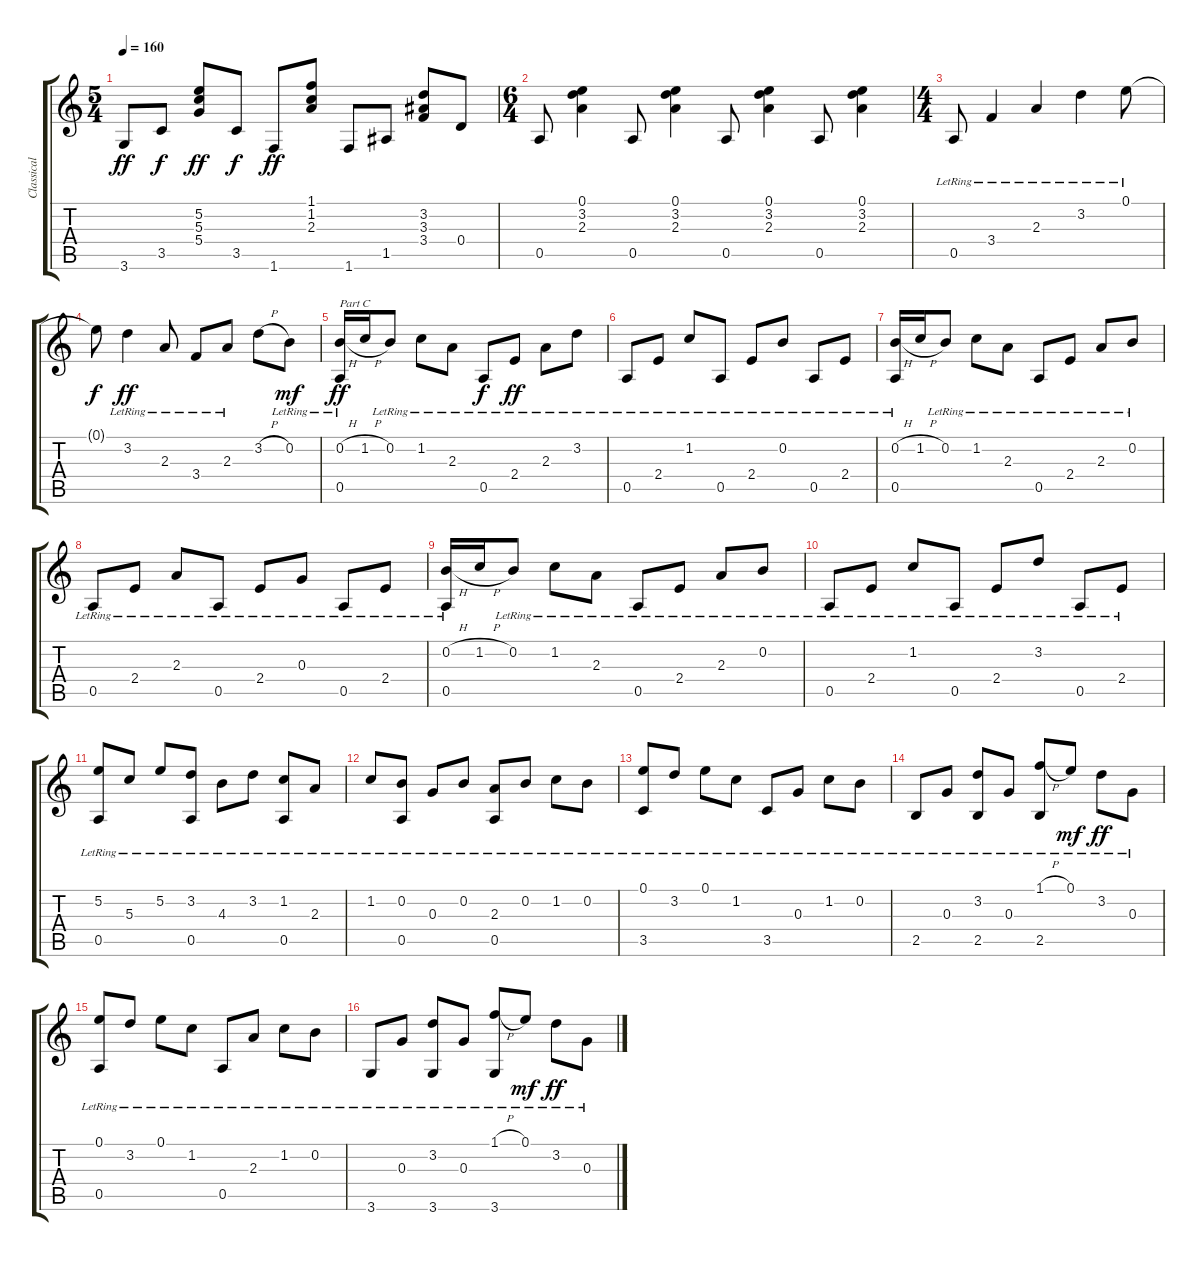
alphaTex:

\track ("Classical Guitar" "Classical ") {instrument acousticguitarnylon}
\staff {score tabs}
\tuning (E4 B3 G3 D3 A2 E2) {hide}
\ts (5 4)
\tempo 160
\clef g2
\ks c
3.6.8{dy ff} 3.5.8{dy f} (5.2 5.3 5.4).8{dy ff} 3.5.8{dy f} 1.6.8{dy ff} (1.1 1.2 2.3).8 1.6.8 1.5.8 (3.2 3.3 3.4).8 0.4.8 |
\ts (6 4)
0.5.8 (0.1 3.2 2.3).4 0.5.8 (0.1 3.2 2.3).4 0.5.8 (0.1 3.2 2.3).4 0.5.8 (0.1 3.2 2.3).4 |
\ts (4 4)
0.5{lr}.8 3.4{lr}.4 2.3{lr}.4 3.2{lr}.4 0.1{lr}.8 |
0.1{t}.8{dy f} 3.2{lr}.4{dy ff} 2.3{lr}.8 3.4{lr}.8 2.3{lr}.8 3.2{h}.8 0.2{lr}.8{dy mf} |
(0.2{h} 0.5{lr}).16{txt "Part C" dy ff} 1.2{h}.16 0.2{lr}.8 1.2{lr}.8 2.3{lr}.8 0.5{lr}.8{dy f} 2.4{lr}.8{dy ff} 2.3{lr}.8 3.2{lr}.8 |
0.5{lr}.8 2.4{lr}.8 1.2{lr}.8 0.5{lr}.8 2.4{lr}.8 0.2{lr}.8 0.5{lr}.8 2.4{lr}.8 |
(0.2{h} 0.5{lr}).16 1.2{h}.16 0.2{lr}.8 1.2{lr}.8 2.3{lr}.8 0.5{lr}.8 2.4{lr}.8 2.3{lr}.8 0.2{lr}.8 |
0.5{lr}.8 2.4{lr}.8 2.3{lr}.8 0.5{lr}.8 2.4{lr}.8 0.3{lr}.8 0.5{lr}.8 2.4{lr}.8 |
(0.2{h} 0.5{lr}).16 1.2{h}.16 0.2{lr}.8 1.2{lr}.8 2.3{lr}.8 0.5{lr}.8 2.4{lr}.8 2.3{lr}.8 0.2{lr}.8 |
0.5{lr}.8 2.4{lr}.8 1.2{lr}.8 0.5{lr}.8 2.4{lr}.8 3.2{lr}.8 0.5{lr}.8 2.4{lr}.8 |
(5.2{lr} 0.5{lr}).8 5.3{lr}.8 5.2{lr}.8 (3.2{lr} 0.5{lr}).8 4.3{lr}.8 3.2{lr}.8 (1.2{lr} 0.5{lr}).8 2.3{lr}.8 |
1.2{lr}.8 (0.2{lr} 0.5{lr}).8 0.3{lr}.8 0.2{lr}.8 (2.3{lr} 0.5{lr}).8 0.2{lr}.8 1.2{lr}.8 0.2{lr}.8 |
(0.1{lr} 3.5{lr}).8 3.2{lr}.8 0.1{lr}.8 1.2{lr}.8 3.5{lr}.8 0.3{lr}.8 1.2{lr}.8 0.2{lr}.8 |
2.5{lr}.8 0.3{lr}.8 (3.2{lr} 2.5{lr}).8 0.3{lr}.8 (1.1{h} 2.5{lr}).8 0.1{lr}.8{dy mf} 3.2{lr}.8{dy ff} 0.3{lr}.8 |
(0.1{lr} 0.5{lr}).8 3.2{lr}.8 0.1{lr}.8 1.2{lr}.8 0.5{lr}.8 2.3{lr}.8 1.2{lr}.8 0.2{lr}.8 |
3.6{lr}.8 0.3{lr}.8 (3.2{lr} 3.6{lr}).8 0.3{lr}.8 (1.1{h} 3.6{lr}).8 0.1{lr}.8{dy mf} 3.2{lr}.8{dy ff} 0.3{lr}.8
